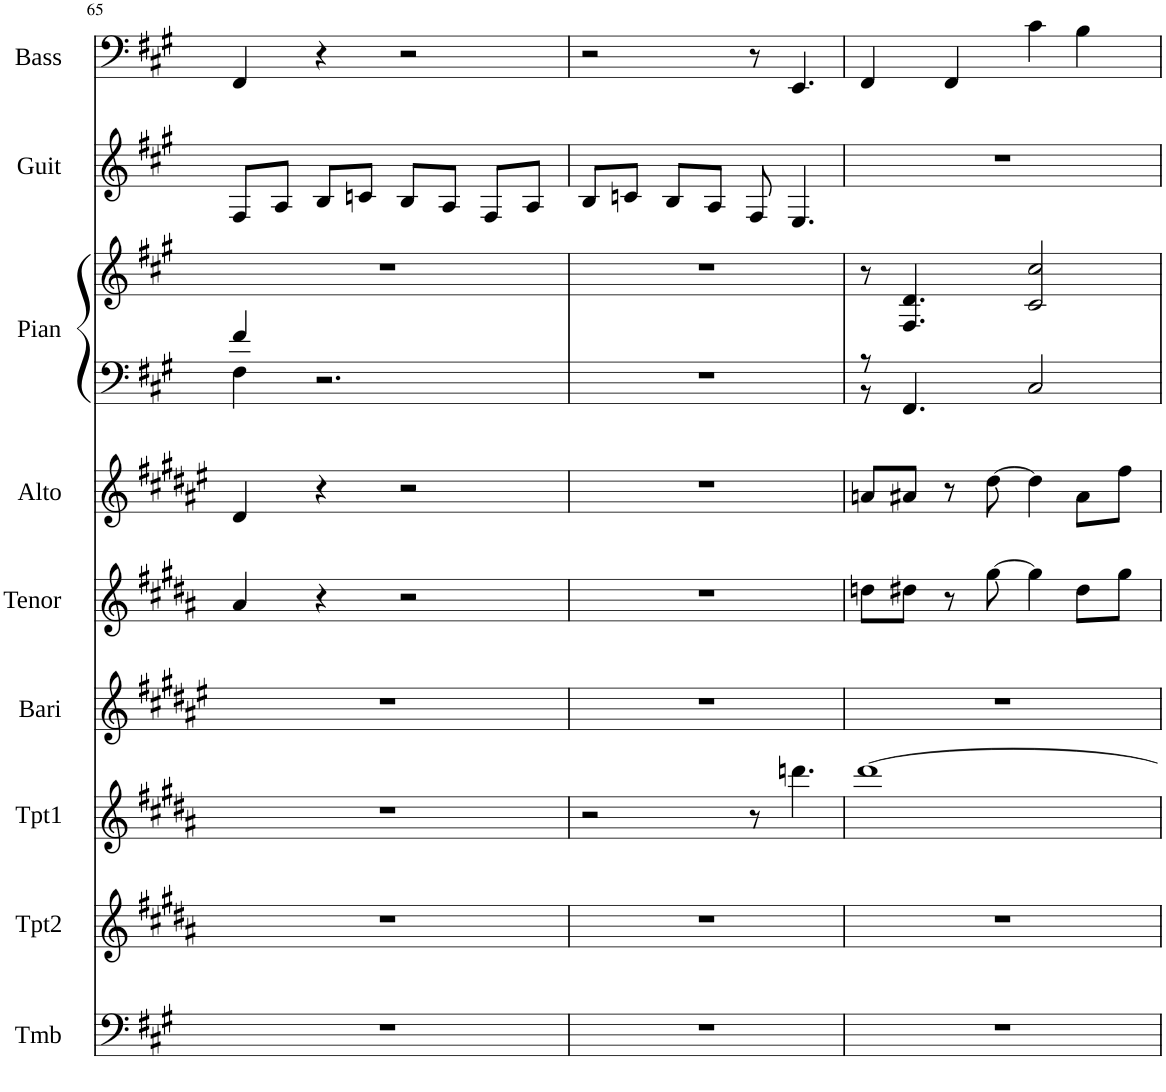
**kern	**kern	**kern	**kern	**kern	**kern	**kern	**kern	**kern	**kern
*part9	*part8	*part7	*part6	*part5	*part4	*part3	*part3	*part2	*part1
*staff10	*staff9	*staff8	*staff7	*staff6	*staff5	*staff4	*staff3	*staff2	*staff1
*I"Trombone	*I"Trumpet 2	*I"Trumpet 1	*I"Baritone Sax	*I"Tenor Sax	*I"Alto Sax	*I"Piano	*	*I"Guitar	*I"Bass
*I'Tmb	*I'Tpt2	*I'Tpt1	*I'Bari	*I'Tenor	*I'Alto	*I'Pian	*	*I'Guit	*I'Bass
!!LO:PB:g=z
*clefF4	*clefG2	*clefG2	*clefG2	*clefG2	*clefG2	*clefF4	*clefG2	*clefG2	*clefF4
*	*Trd8c14	*Trd8c14	*Trd-2c-3	*Trd1c2	*Trd5c9	*	*	*	*
*k[f#c#g#]	*k[f#c#g#d#a#]	*k[f#c#g#d#a#]	*k[f#c#g#d#a#e#]	*k[f#c#g#d#a#]	*k[f#c#g#d#a#e#]	*k[f#c#g#]	*k[f#c#g#]	*k[f#c#g#]	*k[f#c#g#]
*M4/4	*M4/4	*M4/4	*M4/4	*M4/4	*M4/4	*M4/4	*M4/4	*M4/4	*M4/4
=65	=65	=65	=65	=65	=65	=65	=65	=65	=65
*	*	*	*	*	*	*^	*	*	*
1r	1r	1r	1r	4a#/	4d#/	4f#/	4F#\	1r	8F#/L	4FF#/
.	.	.	.	.	.	.	.	.	8A/J	.
.	.	.	.	4r	4r	2.r	2.ryy	.	8B/L	4r
.	.	.	.	.	.	.	.	.	8cn/J	.
.	.	.	.	2r	2r	.	.	.	8B/L	2r
.	.	.	.	.	.	.	.	.	8A/J	.
.	.	.	.	.	.	.	.	.	8F#/L	.
.	.	.	.	.	.	.	.	.	8A/J	.
*	*	*	*	*	*	*v	*v	*	*	*
=66	=66	=66	=66	=66	=66	=66	=66	=66	=66
1r	1r	2r	1r	1r	1r	1r	1r	8B/L	2r
.	.	.	.	.	.	.	.	8cn/J	.
.	.	.	.	.	.	.	.	8B/L	.
.	.	.	.	.	.	.	.	8A/J	.
.	.	8r	.	.	.	.	.	8F#/	8r
.	.	4.dddn\	.	.	.	.	.	4.E/	4.EE/
=67	=67	=67	=67	=67	=67	=67	=67	=67	=67
*	*	*	*	*	*	*^	*	*	*
1r	1r	[1ddd#	1r	8ddn\L	8an/L	8r	8r	8r	1r	4FF#/
.	.	.	.	8dd#X\J	8a#X/J	4.FF#/	2..ryy	4.F#/ 4.d/	.	.
.	.	.	.	8r	8r	.	.	.	.	4FF#/
.	.	.	.	[8gg#\	[8dd#\	.	.	.	.	.
.	.	.	.	4gg#\]	4dd#\]	2C#/	.	2c#/ 2cc#/	.	4c#\
.	.	.	.	8dd#\L	8a#\L	.	.	.	.	4B\
.	.	.	.	8gg#\J	8ff#\J	.	.	.	.	.
*	*	*	*	*	*	*v	*v	*	*	*
=	=	=	=	=	=	=	=	=	=
*-	*-	*-	*-	*-	*-	*-	*-	*-	*-
